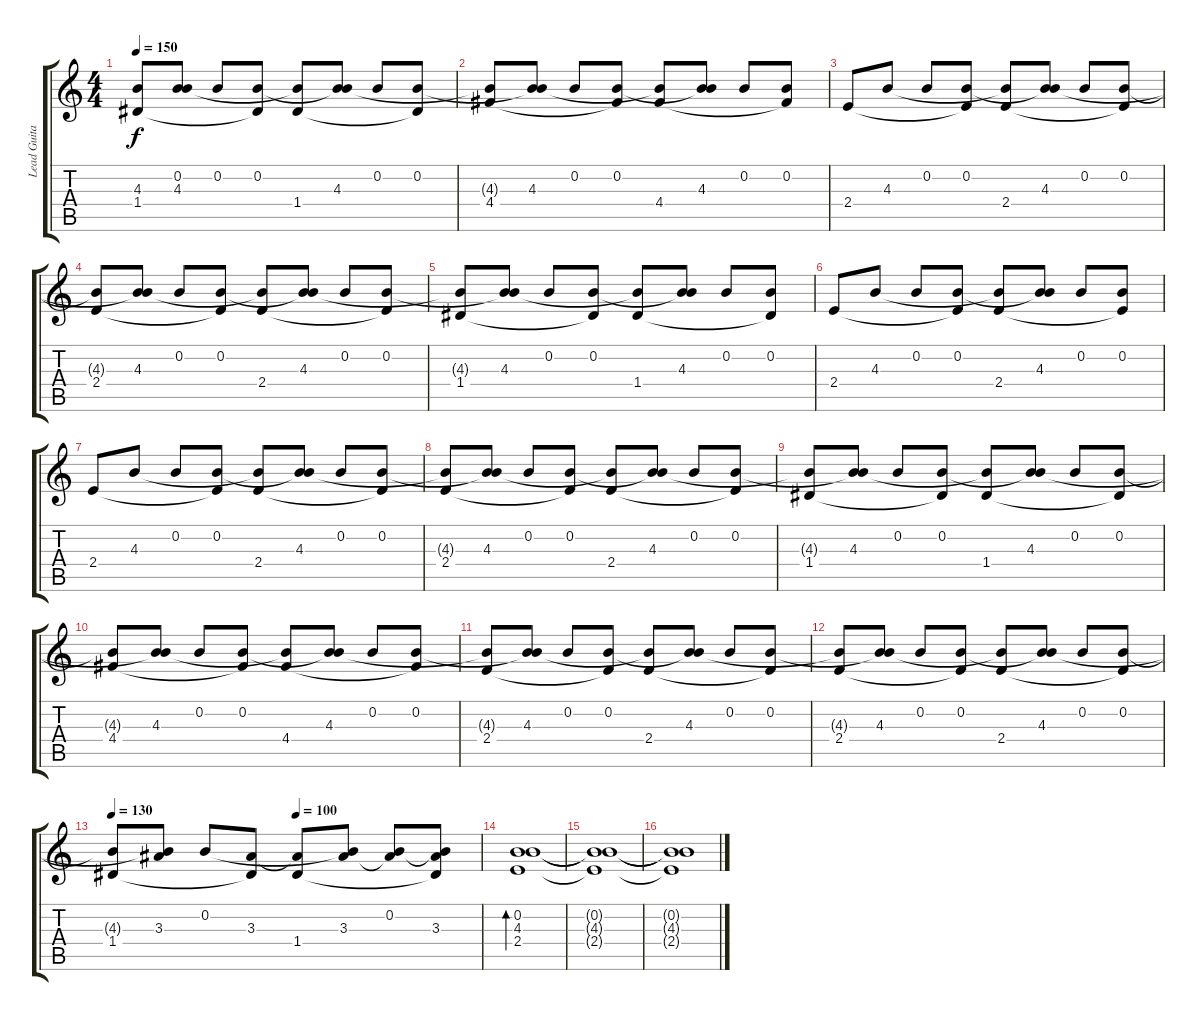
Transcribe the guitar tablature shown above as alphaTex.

\track ("Lead Guitar" "Lead Guita") {instrument distortionguitar}
\staff {score tabs}
\tuning (E4 B3 G3 D3 A2 E2) {hide}
\ts (4 4)
\tempo 150
\clef g2
\ks c
(4.3{t} 1.4).8{dy f} (0.2{t} 4.3).8 0.2.8 (0.2 1.4{t}).8 (4.3{t} 1.4).8 (0.2{t} 4.3).8 0.2.8 (0.2 1.4{t}).8 |
(4.3{t} 4.4).8 (0.2{t} 4.3).8 0.2.8 (0.2 4.4{t}).8 (4.3{t} 4.4).8 (0.2{t} 4.3).8 0.2.8 (0.2 4.4{t}).8 |
2.4.8 4.3.8 0.2.8 (0.2 2.4{t}).8 (4.3{t} 2.4).8 (0.2{t} 4.3).8 0.2.8 (0.2 2.4{t}).8 |
(4.3{t} 2.4).8 (0.2{t} 4.3).8 0.2.8 (0.2 2.4{t}).8 (4.3{t} 2.4).8 (0.2{t} 4.3).8 0.2.8 (0.2 2.4{t}).8 |
(4.3{t} 1.4).8 (0.2{t} 4.3).8 0.2.8 (0.2 1.4{t}).8 (4.3{t} 1.4).8 (0.2{t} 4.3).8 0.2.8 (0.2 1.4{t}).8 |
2.4.8 4.3.8 0.2.8 (0.2 2.4{t}).8 (4.3{t} 2.4).8 (0.2{t} 4.3).8 0.2.8 (0.2 2.4{t}).8 |
2.4.8 4.3.8 0.2.8 (0.2 2.4{t}).8 (4.3{t} 2.4).8 (0.2{t} 4.3).8 0.2.8 (0.2 2.4{t}).8 |
(4.3{t} 2.4).8 (0.2{t} 4.3).8 0.2.8 (0.2 2.4{t}).8 (4.3{t} 2.4).8 (0.2{t} 4.3).8 0.2.8 (0.2 2.4{t}).8 |
(4.3{t} 1.4).8 (0.2{t} 4.3).8 0.2.8 (0.2 1.4{t}).8 (4.3{t} 1.4).8 (0.2{t} 4.3).8 0.2.8 (0.2 1.4{t}).8 |
(4.3{t} 4.4).8 (0.2{t} 4.3).8 0.2.8 (0.2 4.4{t}).8 (4.3{t} 4.4).8 (0.2{t} 4.3).8 0.2.8 (0.2 4.4{t}).8 |
(4.3{t} 2.4).8 (0.2{t} 4.3).8 0.2.8 (0.2 2.4{t}).8 (4.3{t} 2.4).8 (0.2{t} 4.3).8 0.2.8 (0.2 2.4{t}).8 |
(4.3{t} 2.4).8 (0.2{t} 4.3).8 0.2.8 (0.2 2.4{t}).8 (4.3{t} 2.4).8 (0.2{t} 4.3).8 0.2.8 (0.2 2.4{t}).8 |
\tempo 130
\tempo (100 0.5)
(4.3{t} 1.4).8 (0.2{t} 3.3).8 0.2.8 (3.3 1.4{t}).8 (3.3{t} 1.4).8 (0.2{t} 3.3).8 (0.2 3.3{t}).8 (0.2{t} 3.3 1.4{t}).8 |
(0.2 4.3 2.4).1{bd 120} |
(0.2{t} 4.3{t} 2.4{t}).1 |
(0.2{t} 4.3{t} 2.4{t}).1
